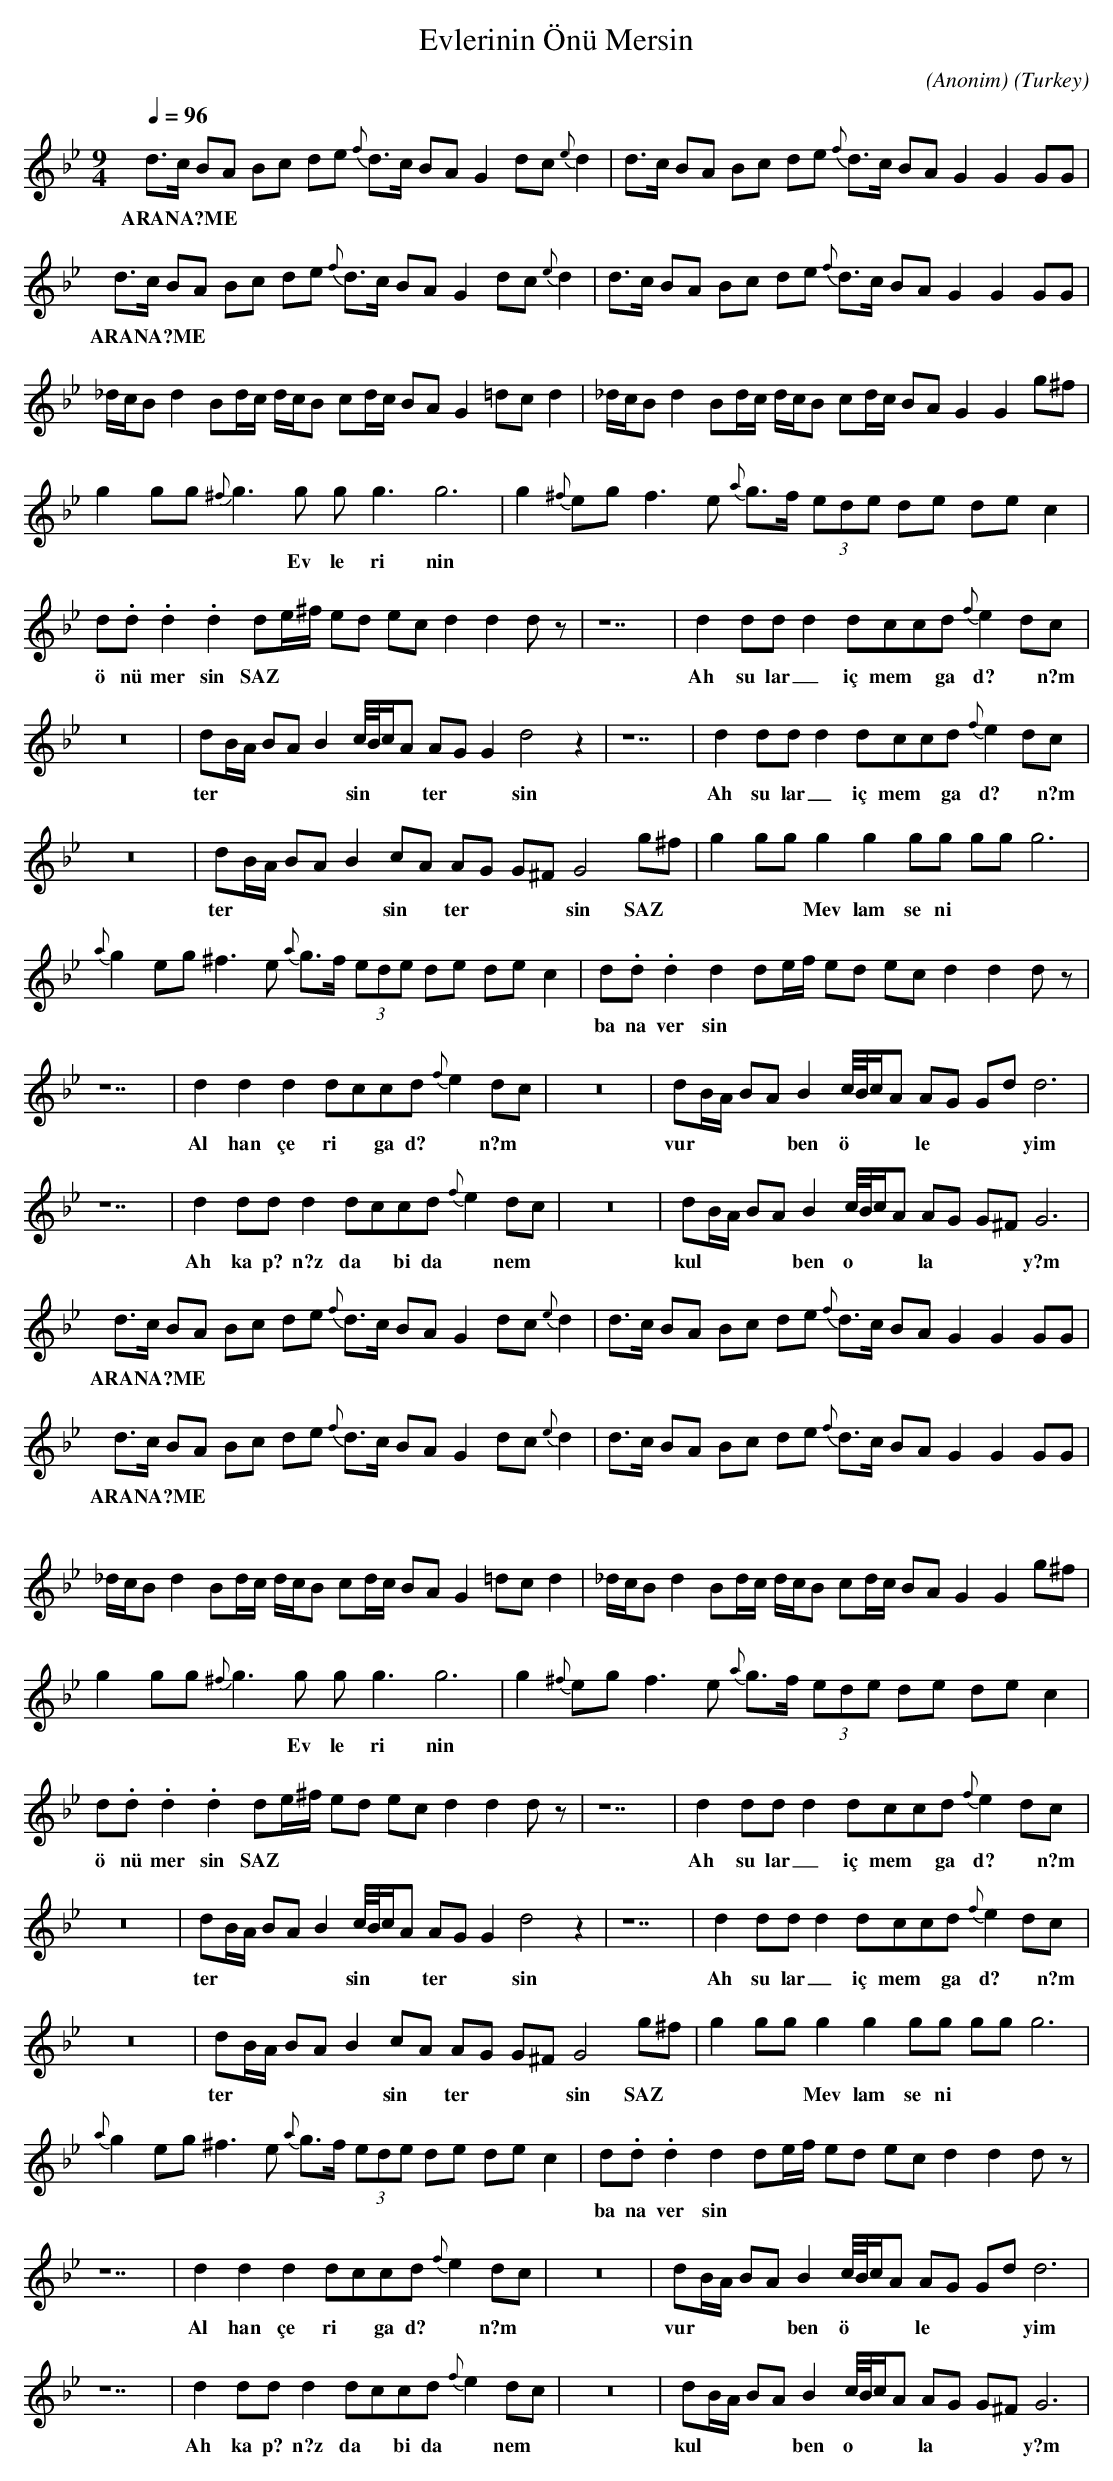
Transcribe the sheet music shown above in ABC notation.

X:1
T: Evlerinin Önü Mersin
C: (Anonim)
O: Turkey
M: 9/4
L: 1/16
K: C _B _e
Q: 1/4=96
d3c B2A2 B2c2 d2e2 {f}d3c B2A2 G4 d2c2 {e}d4  | \
w:  ARANA?ME  |
d3c B2A2 B2c2 d2e2 {f}d3c B2A2 G4 G4 G2G2  |
w:   |
d3c B2A2 B2c2 d2e2 {f}d3c B2A2 G4 d2c2 {e}d4  | \
w:  ARANA?ME  |
d3c B2A2 B2c2 d2e2 {f}d3c B2A2 G4 G4 G2G2  |
w:   |
_dcB2 d4 B2dc dcB2 c2dc B2A2 G4 =d2c2 d4  | \
w:   |
_dcB2 d4 B2dc dcB2 c2dc B2A2 G4 G4 g2^f2  |
w:   |
g4 g2g2 {^f}g6g2 g2g6 g12  | g4 {^f}e2g2 f6e2 {a}g3f (3e2d2e2 d2e2 d2e2 c4  |
w:  *  *  *  *  Ev le ri nin   |   |
d2.d2 .d4 .d4 d2e^f e2d2 e2c2 d4 d4 d2z2  | z28  | \
w:  ö nü  mer sin   SAZ  |  |
d4d2d2d4d2c2c2d2{f}e4d2c2  |
w:  Ah  su lar_ iç mem  *  ga d? *  n?m   |
z36  | d2BA B2A2 B4 c/B/cA2 A2G2 G4 d8 z4  | z28  | \
w:  |  ter *  *  *  *  *  sin  *  *  *  ter *  *  sin    |  |
d4d2d2d4d2c2c2d2{f}e4d2c2  |
w:  Ah  su lar_ iç mem  *  ga d? *  n?m   |
z36  | d2BA B2A2 B4 c2A2 A2G2 G2^F2 G8 g2^f2  | \
w:  |  ter *  *  *  *  *  sin  *  ter *  *  *  sin   SAZ  |
g4 g2g2 g4 g4 g2g2 g2g2 g12  |
w:  *  *  *  Mev lam  se ni   |
{a}g4 e2g2 ^f6e2 {a}g3f (3e2d2e2 d2e2 d2e2 c4  | \
w:   |
d2.d2 .d4 d4 d2ef e2d2 e2c2 d4 d4 d2z2  |
w:  ba na  ver sin    |
z28  | d4d4d4d2c2c2d2{f}e4d2c2  | z36  | \
w:  |  Al  han çe ri  *  ga d? *  n?m   |  |
d2BA B2A2 B4 c/B/cA2 A2G2 G2d2 d12  |
w:  vur  *  *  *  *  ben  ö *  *  *  le *  *  *  yim    |
z28  | d4d2d2d4d2c2c2d2{f}e4d2c2  | z36  | \
w:  |  Ah  ka p? n?z da  *  bi  da *  nem   |  |
d2BA B2A2 B4 c/B/cA2 A2G2 G2^F2 G12  |
w:  kul  *  *  *  *  ben  o *  *  *  la *  *  *  y?m    |
d3c B2A2 B2c2 d2e2 {f}d3c B2A2 G4 d2c2 {e}d4  | \
w:  ARANA?ME  |
d3c B2A2 B2c2 d2e2 {f}d3c B2A2 G4 G4 G2G2  |
w:   |
d3c B2A2 B2c2 d2e2 {f}d3c B2A2 G4 d2c2 {e}d4  | \
w:  ARANA?ME  |
d3c B2A2 B2c2 d2e2 {f}d3c B2A2 G4 G4 G2G2  |
w:   |
_dcB2 d4 B2dc dcB2 c2dc B2A2 G4 =d2c2 d4  | \
w:   |
_dcB2 d4 B2dc dcB2 c2dc B2A2 G4 G4 g2^f2  |
w:   |
g4 g2g2 {^f}g6g2 g2g6 g12  | g4 {^f}e2g2 f6e2 {a}g3f (3e2d2e2 d2e2 d2e2 c4  |
w:  *  *  *  *  Ev le ri nin   |   |
d2.d2 .d4 .d4 d2e^f e2d2 e2c2 d4 d4 d2z2  | z28  | \
w:  ö nü  mer sin   SAZ  |  |
d4d2d2d4d2c2c2d2{f}e4d2c2  |
w:  Ah  su lar_ iç mem  *  ga d? *  n?m   |
z36  | d2BA B2A2 B4 c/B/cA2 A2G2 G4 d8 z4  | z28  | \
w:  |  ter *  *  *  *  *  sin  *  *  *  ter *  *  sin    |  |
d4d2d2d4d2c2c2d2{f}e4d2c2  |
w:  Ah  su lar_ iç mem  *  ga d? *  n?m   |
z36  | d2BA B2A2 B4 c2A2 A2G2 G2^F2 G8 g2^f2  | \
w:  |  ter *  *  *  *  *  sin  *  ter *  *  *  sin   SAZ  |
g4 g2g2 g4 g4 g2g2 g2g2 g12  |
w:  *  *  *  Mev lam  se ni   |
{a}g4 e2g2 ^f6e2 {a}g3f (3e2d2e2 d2e2 d2e2 c4  | \
w:   |
d2.d2 .d4 d4 d2ef e2d2 e2c2 d4 d4 d2z2  |
w:  ba na  ver sin    |
z28  | d4d4d4d2c2c2d2{f}e4d2c2  | z36  | \
w:  |  Al  han çe ri  *  ga d? *  n?m   |  |
d2BA B2A2 B4 c/B/cA2 A2G2 G2d2 d12  |
w:  vur  *  *  *  *  ben  ö *  *  *  le *  *  *  yim    |
z28  | d4d2d2d4d2c2c2d2{f}e4d2c2  | z36  | \
w:  |  Ah  ka p? n?z da  *  bi  da *  nem   |  |
d2BA B2A2 B4 c/B/cA2 A2G2 G2^F2 G12  |
w:  kul  *  *  *  *  ben  o *  *  *  la *  *  *  y?m    |
|
